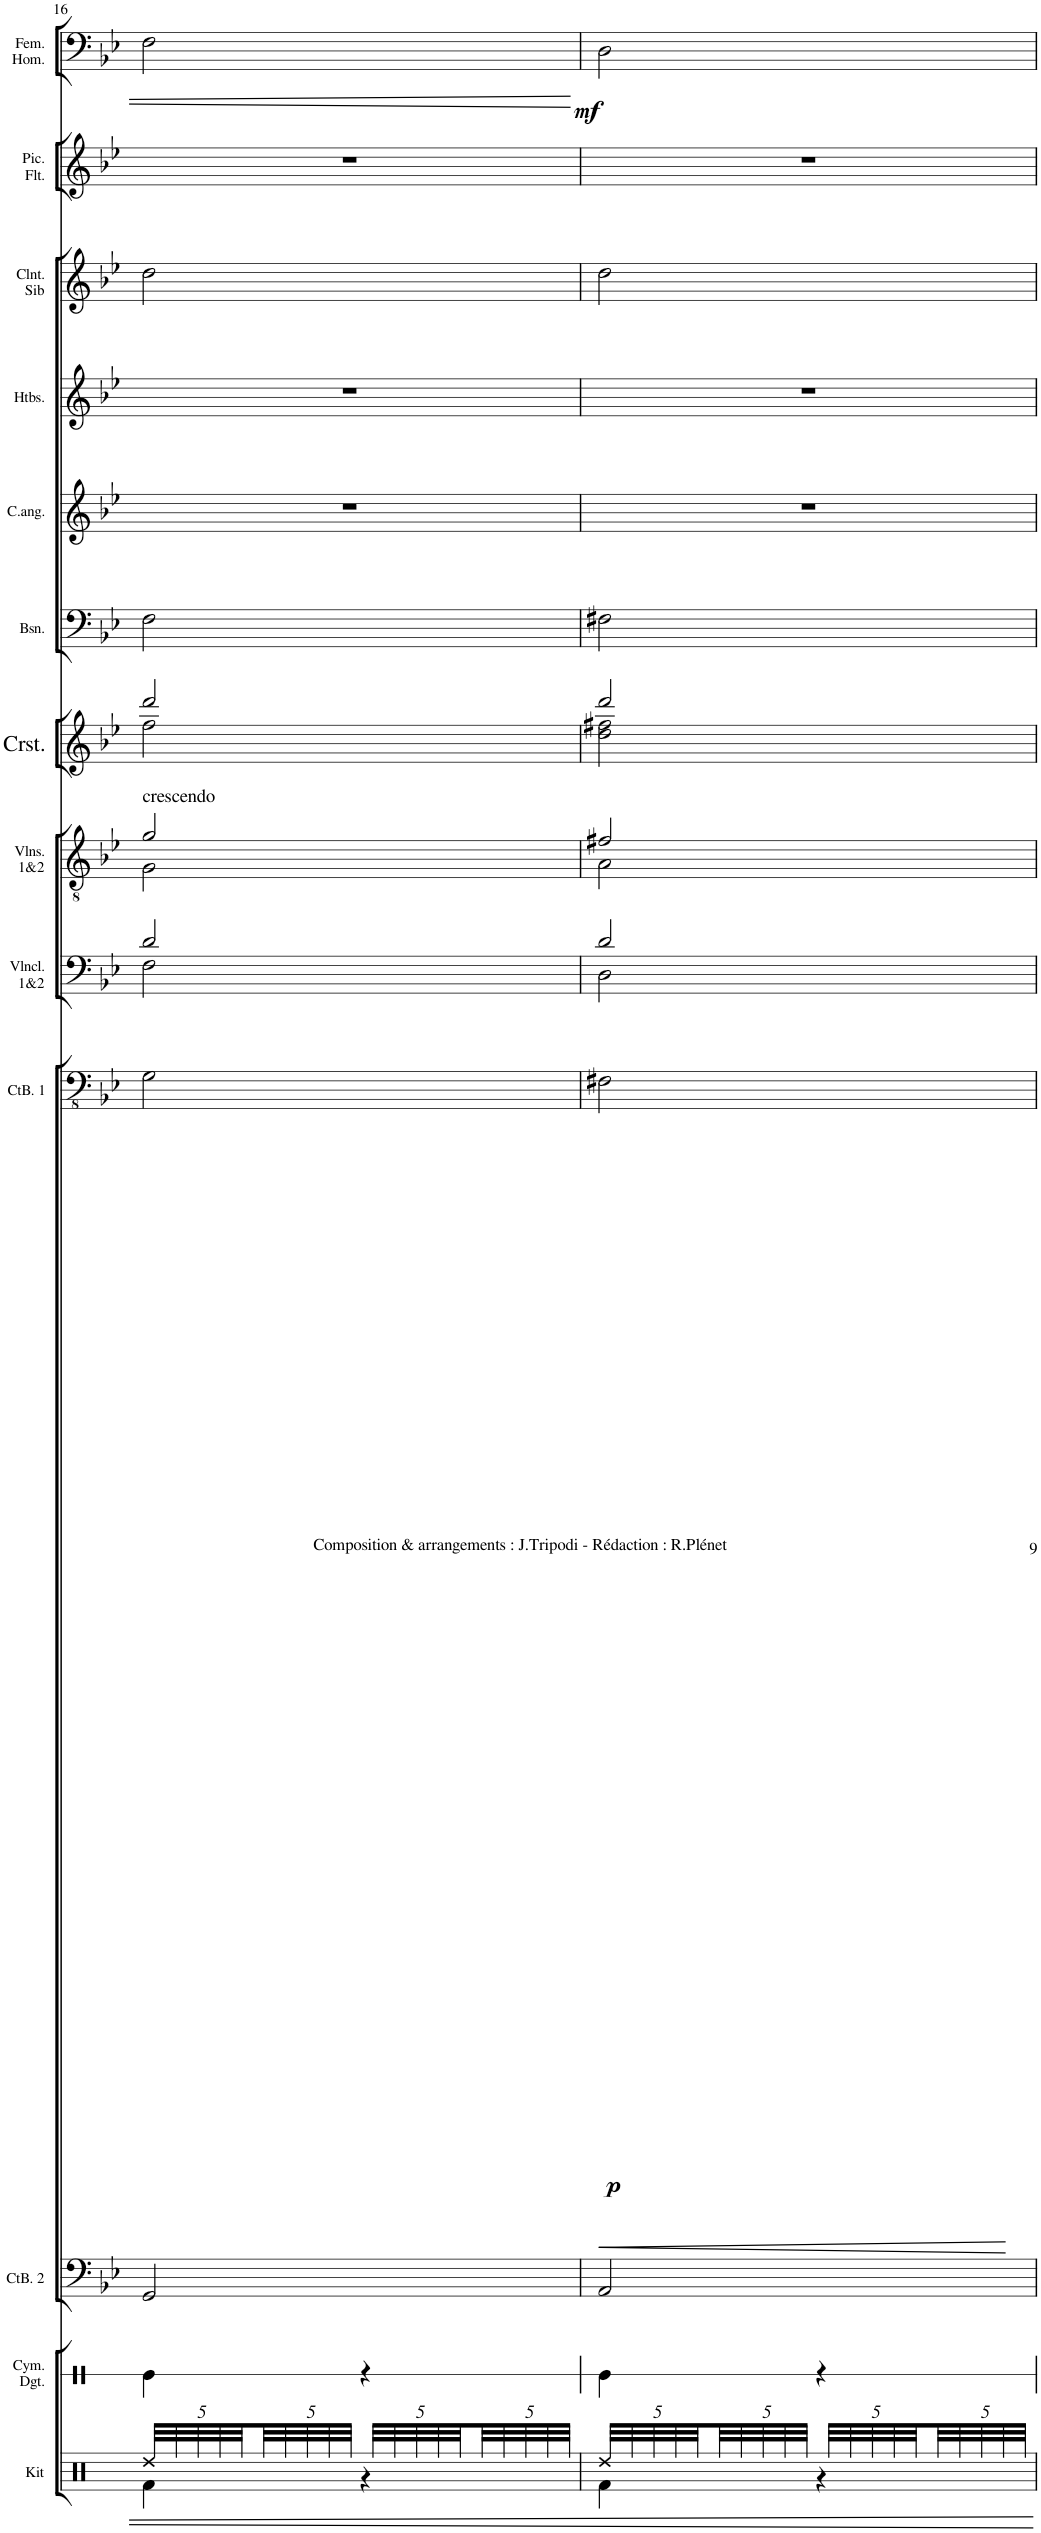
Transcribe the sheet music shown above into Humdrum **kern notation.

**kern	**kern	**kern	**kern	**dynam	**kern	**kern	**kern	**kern	**kern	**kern	**kern	**kern	**kern	**dynam
*part13	*part12	*part11	*part10	*part10	*part9	*part8	*part7	*part6	*part5	*part4	*part3	*part2	*part1	*part1
*staff13	*staff12	*staff11	*staff10	*staff10	*staff9	*staff8	*staff7	*staff6	*staff5	*staff4	*staff3	*staff2	*staff1	*staff1
*I"Kit standard	*I"Cymbales    à Doigt	*I"Contrebasse 2	*I"Contrebasse 1	*	*I"Violoncelles            1&amp;2	*I"Violons     1&amp;2	*I"Cristallophone	*I"Basson	*I"Cor anglais	*I"Hautbois	*I"Clarinette      en Sib	*I"Piccolo    Flûte	*I"Femmes Hommes	*
*I'Kit	*I'Cym.  Dgt.	*I'CtB. 2	*I'CtB. 1	*	*I'Vlncl.  1&amp;2	*I'Vlns. 1&amp;2	*I'Crst.	*I'Bsn.	*I'C.ang.	*I'Htbs.	*I'Clnt.   Sib	*I'Pic. Flt.	*I'Fem. Hom.	*
!!LO:PB:g=z
*clefX	*clefX	*clefF4	*clefFv4	*	*clefF4	*clefGv2	*clefG2	*clefF4	*clefG2	*clefG2	*clefG2	*clefG2	*clefF4	*
*	*	*	*ITrd7c12	*	*	*	*	*	*ITrd4c7	*	*ITrd1c2	*	*	*
*k[]	*k[]	*k[b-e-]	*k[b-e-]	*	*k[b-e-]	*k[b-e-]	*k[b-e-]	*k[b-e-]	*k[b-e-]	*k[b-e-]	*k[b-e-]	*k[b-e-]	*k[b-e-]	*
*M2/4	*M2/4	*M2/4	*M2/4	*	*M2/4	*M2/4	*M2/4	*M2/4	*M2/4	*M2/4	*M2/4	*M2/4	*M2/4	*
*Xbrackettup	*	*	*	*	*	*	*	*	*	*	*	*	*	*
=16	=16	=16	=16	=16	=16	=16	=16	=16	=16	=16	=16	=16	=16	=16
*^	*	*	*	*	*^	*^	*^	*	*	*	*	*	*	*
!	!	!	!	!	!	!	!	!LO:TX:a:t=crescendo	!	!	!	!	!	!	!	!	!	!
40Rdd/LLL	4Rf\	4Re\	2GG/	2GG\	.	2d/	2F\	2g/	2G\	2ddd/	2ff\	2F\	2r	2r	2dd\	2r	2F\	.
40Rdd/	.	.	.	.	.	.	.	.	.	.	.	.	.	.	.	.	.	.
40Rdd/	.	.	.	.	.	.	.	.	.	.	.	.	.	.	.	.	.	.
40Rdd/	.	.	.	.	.	.	.	.	.	.	.	.	.	.	.	.	.	.
40Rdd/	.	.	.	.	.	.	.	.	.	.	.	.	.	.	.	.	.	.
40Rdd/	.	.	.	.	.	.	.	.	.	.	.	.	.	.	.	.	.	.
40Rdd/	.	.	.	.	.	.	.	.	.	.	.	.	.	.	.	.	.	.
40Rdd/	.	.	.	.	.	.	.	.	.	.	.	.	.	.	.	.	.	.
40Rdd/	.	.	.	.	.	.	.	.	.	.	.	.	.	.	.	.	.	.
40Rdd/JJJ	.	.	.	.	.	.	.	.	.	.	.	.	.	.	.	.	.	.
40Rdd/LLL	4r	4r	.	.	.	.	.	.	.	.	.	.	.	.	.	.	.	.
40Rdd/	.	.	.	.	.	.	.	.	.	.	.	.	.	.	.	.	.	.
40Rdd/	.	.	.	.	.	.	.	.	.	.	.	.	.	.	.	.	.	.
40Rdd/	.	.	.	.	.	.	.	.	.	.	.	.	.	.	.	.	.	.
40Rdd/	.	.	.	.	.	.	.	.	.	.	.	.	.	.	.	.	.	.
40Rdd/	.	.	.	.	.	.	.	.	.	.	.	.	.	.	.	.	.	.
40Rdd/	.	.	.	.	.	.	.	.	.	.	.	.	.	.	.	.	.	.
40Rdd/	.	.	.	.	.	.	.	.	.	.	.	.	.	.	.	.	.	.
40Rdd/	.	.	.	.	.	.	.	.	.	.	.	.	.	.	.	.	.	.
40Rdd/JJJ	.	.	.	.	.	.	.	.	.	.	.	.	.	.	.	.	.	.
=17	=17	=17	=17	=17	=17	=17	=17	=17	=17	=17	=17	=17	=17	=17	=17	=17	=17	=17
!	!	!	!	!	!LO:DY:b	!	!	!	!	!	!	!	!	!	!	!	!	!LO:DY:b
40Rdd/LLL	4Rf\	4Re\	2AA/	2FF#X\	p	2d/	2D\	2f#X/	2A\	2ddd/	2dd\ 2ff#X\	2F#X\	2r	2r	2dd\	2r	2D\	mf
40Rdd/	.	.	.	.	.	.	.	.	.	.	.	.	.	.	.	.	.	.
40Rdd/	.	.	.	.	.	.	.	.	.	.	.	.	.	.	.	.	.	.
40Rdd/	.	.	.	.	.	.	.	.	.	.	.	.	.	.	.	.	.	.
40Rdd/	.	.	.	.	.	.	.	.	.	.	.	.	.	.	.	.	.	.
40Rdd/	.	.	.	.	.	.	.	.	.	.	.	.	.	.	.	.	.	.
40Rdd/	.	.	.	.	.	.	.	.	.	.	.	.	.	.	.	.	.	.
40Rdd/	.	.	.	.	.	.	.	.	.	.	.	.	.	.	.	.	.	.
40Rdd/	.	.	.	.	.	.	.	.	.	.	.	.	.	.	.	.	.	.
40Rdd/JJJ	.	.	.	.	.	.	.	.	.	.	.	.	.	.	.	.	.	.
40Rdd/LLL	4r	4r	.	.	.	.	.	.	.	.	.	.	.	.	.	.	.	.
40Rdd/	.	.	.	.	.	.	.	.	.	.	.	.	.	.	.	.	.	.
40Rdd/	.	.	.	.	.	.	.	.	.	.	.	.	.	.	.	.	.	.
40Rdd/	.	.	.	.	.	.	.	.	.	.	.	.	.	.	.	.	.	.
40Rdd/	.	.	.	.	.	.	.	.	.	.	.	.	.	.	.	.	.	.
40Rdd/	.	.	.	.	.	.	.	.	.	.	.	.	.	.	.	.	.	.
40Rdd/	.	.	.	.	.	.	.	.	.	.	.	.	.	.	.	.	.	.
40Rdd/	.	.	.	.	.	.	.	.	.	.	.	.	.	.	.	.	.	.
40Rdd/	.	.	.	.	.	.	.	.	.	.	.	.	.	.	.	.	.	.
40Rdd/JJJ	.	.	.	.	.	.	.	.	.	.	.	.	.	.	.	.	.	.
*	*	*	*	*	*	*v	*v	*	*	*v	*v	*	*	*	*	*	*	*
*v	*v	*	*	*	*	*	*v	*v	*	*	*	*	*	*	*	*
=	=	=	=	=	=	=	=	=	=	=	=	=	=	=
*-	*-	*-	*-	*-	*-	*-	*-	*-	*-	*-	*-	*-	*-	*-
